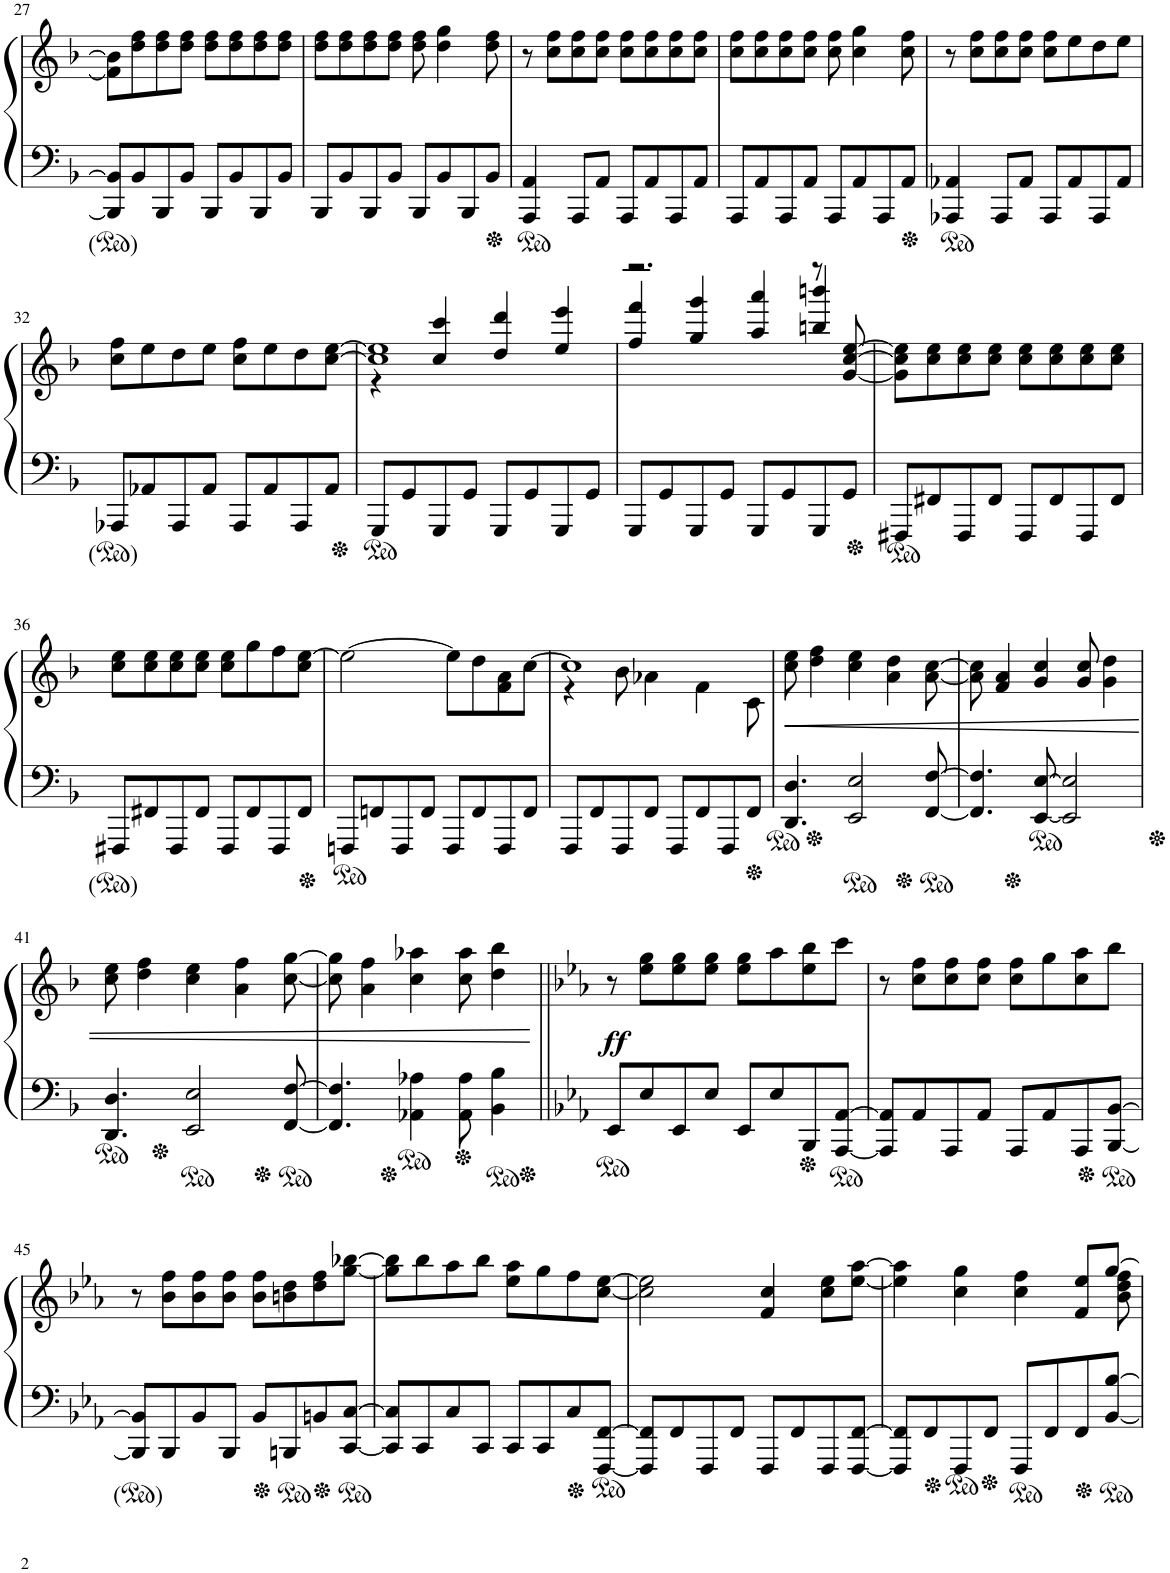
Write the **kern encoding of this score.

**kern	**kern	**dynam
*part1	*part1	*part1
*staff2	*staff1	*staff1/2
*I"Piano	*	*
*I'Pno.	*	*
!!LO:PB:g=z
*clefF4	*clefG2	*
*k[b-]	*k[b-]	*
*M4/4	*M4/4	*
=27	=27	=27
8BBB-/] 8BB-/]L	8f\] 8b-\]L	.
8BB-/	8dd\ 8ff\	.
8BBB-/	8dd\ 8ff\	.
8BB-/J	8dd\ 8ff\J	.
8BBB-/L	8dd\ 8ff\L	.
8BB-/	8dd\ 8ff\	.
8BBB-/	8dd\ 8ff\	.
8BB-/J	8dd\ 8ff\J	.
=28	=28	=28
8BBB-/L	8dd\ 8ff\L	.
8BB-/	8dd\ 8ff\	.
8BBB-/	8dd\ 8ff\	.
8BB-/J	8dd\ 8ff\J	.
8BBB-/L	8dd\ 8ff\	.
8BB-/	4dd\ 4gg\	.
8BBB-/	.	.
8BB-/J	8dd\ 8ff\	.
=29	=29	=29
4AAA/ 4AA/	8r	.
.	8cc\ 8ff\L	.
8AAA/L	8cc\ 8ff\	.
8AA/J	8cc\ 8ff\J	.
8AAA/L	8cc\ 8ff\L	.
8AA/	8cc\ 8ff\	.
8AAA/	8cc\ 8ff\	.
8AA/J	8cc\ 8ff\J	.
=30	=30	=30
8AAA/L	8cc\ 8ff\L	.
8AA/	8cc\ 8ff\	.
8AAA/	8cc\ 8ff\	.
8AA/J	8cc\ 8ff\J	.
8AAA/L	8cc\ 8ff\	.
8AA/	4cc\ 4gg\	.
8AAA/	.	.
8AA/J	8cc\ 8ff\	.
=31	=31	=31
4AAA-X/ 4AA-X/	8r	.
.	8cc\ 8ff\L	.
8AAA-/L	8cc\ 8ff\	.
8AA-/J	8cc\ 8ff\J	.
8AAA-/L	8cc\ 8ff\L	.
8AA-/	8ee\	.
8AAA-/	8dd\	.
8AA-/J	8ee\J	.
!!LO:LB:g=z
=32	=32	=32
8AAA-X/L	8cc\ 8ff\L	.
8AA-X/	8ee\	.
8AAA-/	8dd\	.
8AA-/J	8ee\J	.
8AAA-/L	8cc\ 8ff\L	.
8AA-/	8ee\	.
8AAA-/	8dd\	.
8AA-/J	[8cc\ [>8ee\J	.
=33	=33	=33
*	*^	*
8GGG/L	1cc] 1ee]	4r	.
8GG/	.	.	.
8GGG/	.	4cc/ 4ccc/	.
8GG/J	.	.	.
8GGG/L	.	4dd/ 4ddd/	.
8GG/	.	.	.
8GGG/	.	4ee/ 4eee/	.
8GG/J	.	.	.
=34	=34	=34	=34
8GGG/L	2.r	4ff/ 4fff/	.
8GG/	.	.	.
8GGG/	.	4gg/ 4ggg/	.
8GG/J	.	.	.
8GGG/L	.	4aa/ 4aaa/	.
8GG/	.	.	.
8GGG/	8r	4bbn/ 4bbbn/	.
8GG/J	[<8g/ [8cc/ [8ee/	.	.
*	*v	*v	*
=35	=35	=35
8FFF#X/L	8g\] 8cc\] 8ee\]L	.
8FF#X/	8cc\ 8ee\	.
8FFF#/	8cc\ 8ee\	.
8FF#/J	8cc\ 8ee\J	.
8FFF#/L	8cc\ 8ee\L	.
8FF#/	8cc\ 8ee\	.
8FFF#/	8cc\ 8ee\	.
8FF#/J	8cc\ 8ee\J	.
!!LO:LB:g=z
=36	=36	=36
8FFF#X/L	8cc\ 8ee\L	.
8FF#X/	8cc\ 8ee\	.
8FFF#/	8cc\ 8ee\	.
8FF#/J	8cc\ 8ee\J	.
8FFF#/L	8cc\ 8ee\L	.
8FF#/	8gg\	.
8FFF#/	8ff\	.
8FF#/J	8cc\ [8ee\J	.
=37	=37	=37
8FFFn/L	2ee\_	.
8FFn/	.	.
8FFF/	.	.
8FF/J	.	.
8FFF/L	8ee\L]	.
8FF/	8dd\	.
8FFF/	8f\ 8a\	.
8FF/J	[8cc\J	.
=38	=38	=38
*	*^	*
8FFF/L	1cc]	4r	.
8FF/	.	.	.
8FFF/	.	8b-\	.
8FF/J	.	4a-X\	.
8FFF/L	.	.	.
8FF/	.	4f\	.
8FFF/	.	.	.
8FF/J	.	8c\	.
=39	=39	=39	=39
!	!	!	!LO:HP:b
*	*v	*v	*
4.DD/ 4.D/	8cc\ 8ee\	<
.	4dd\ 4ff\	.
2EE/ 2E/	4cc\ 4ee\	.
.	4a\ 4dd\	.
[8FF/ [8F/	[8a\ [8cc\	.
=40	=40	=40
4.FF/] 4.F/]	8a\] 8cc\]	.
.	4f/ 4a/	.
[8EE/ [8E/	4g/ 4cc/	.
2EE/] 2E/]	.	.
.	8g/ 8cc/	.
.	4g\ 4dd\	.
!!LO:LB:g=z
=41	=41	=41
4.DD/ 4.D/	8cc\ 8ee\	.
.	4dd\ 4ff\	.
2EE/ 2E/	4cc\ 4ee\	.
.	4a\ 4ff\	.
[8FF/ [8F/	[8cc\ [8gg\	.
=42	=42	=42
4.FF/] 4.F/]	8cc\] 8gg\]	.
.	4a\ 4ff\	.
4AA-X\ 4A-X\	4cc\ 4aa-X\	.
8AA-\ 8A-\	8cc\ 8aa-\	.
4BB-\ 4B-\	4dd\ 4bb-\	.
.	.	[
=43||	=43||	=43||
*k[b-e-a-]	*k[b-e-a-]	*
!	!	!LO:DY:a=2
8EE-/L	8r	ff
8E-/	8ee-\ 8gg\L	.
8EE-/	8ee-\ 8gg\	.
8E-/J	8ee-\ 8gg\J	.
8EE-/L	8ee-\ 8gg\L	.
8E-/	8aa-\	.
8BBB-/	8ee-\ 8bb-\	.
[8AAA-/ [8AA-/J	8ccc\J	.
=44	=44	=44
8AAA-/] 8AA-/]L	8r	.
8AA-/	8cc\ 8ff\L	.
8AAA-/	8cc\ 8ff\	.
8AA-/J	8cc\ 8ff\J	.
8AAA-/L	8cc\ 8ff\L	.
8AA-/	8gg\	.
8AAA-/	8cc\ 8aa-\	.
[8BBB-/ [8BB-/J	8bb-\J	.
!!LO:LB:g=z
=45	=45	=45
8BBB-/] 8BB-/]L	8r	.
8BBB-/	8b-\ 8ff\L	.
8BB-/	8b-\ 8ff\	.
8BBB-/J	8b-\ 8ff\J	.
8BB-/L	8b-\ 8ff\L	.
8BBBn/	8bn\ 8dd\	.
8BBn/	8dd\ 8ff\	.
[8CC/ [8C/J	[8gg\ [8bb-X\J	.
=46	=46	=46
8CC/] 8C/]L	8gg\] 8bb-\]L	.
8CC/	8bb-\	.
8C/	8aa-\	.
8CC/J	8bb-\J	.
8CC/L	8ee-\ 8aa-\L	.
8CC/	8gg\	.
8C/	8ff\	.
[8FFF/ [8FF/J	[8cc\ [8ee-\J	.
=47	=47	=47
8FFF/] 8FF/]L	2cc\] 2ee-\]	.
8FF/	.	.
8FFF/	.	.
8FF/J	.	.
8FFF/L	4f/ 4cc/	.
8FF/	.	.
8FFF/	8cc\ 8ee-\L	.
[8FFF/ [8FF/J	[8ee-\ [>8aa-\J	.
=48	=48	=48
*	*^	*
8FFF/] 8FF/]L	4ee-\] 4aa-\]	2.ryy	.
8FF/	.	.	.
8FFF/	4cc\ 4gg\	.	.
8FF/J	.	.	.
8FFF/L	4cc\ 4ff\	.	.
8FF/	.	.	.
8FF/	8f/ 8ee-/L	8ryy	.
[8BB-/ [8B-/J	[8gg/J	8b-\ 8dd\ 8ff\	.
*	*v	*v	*
=	=	=
*-	*-	*-
